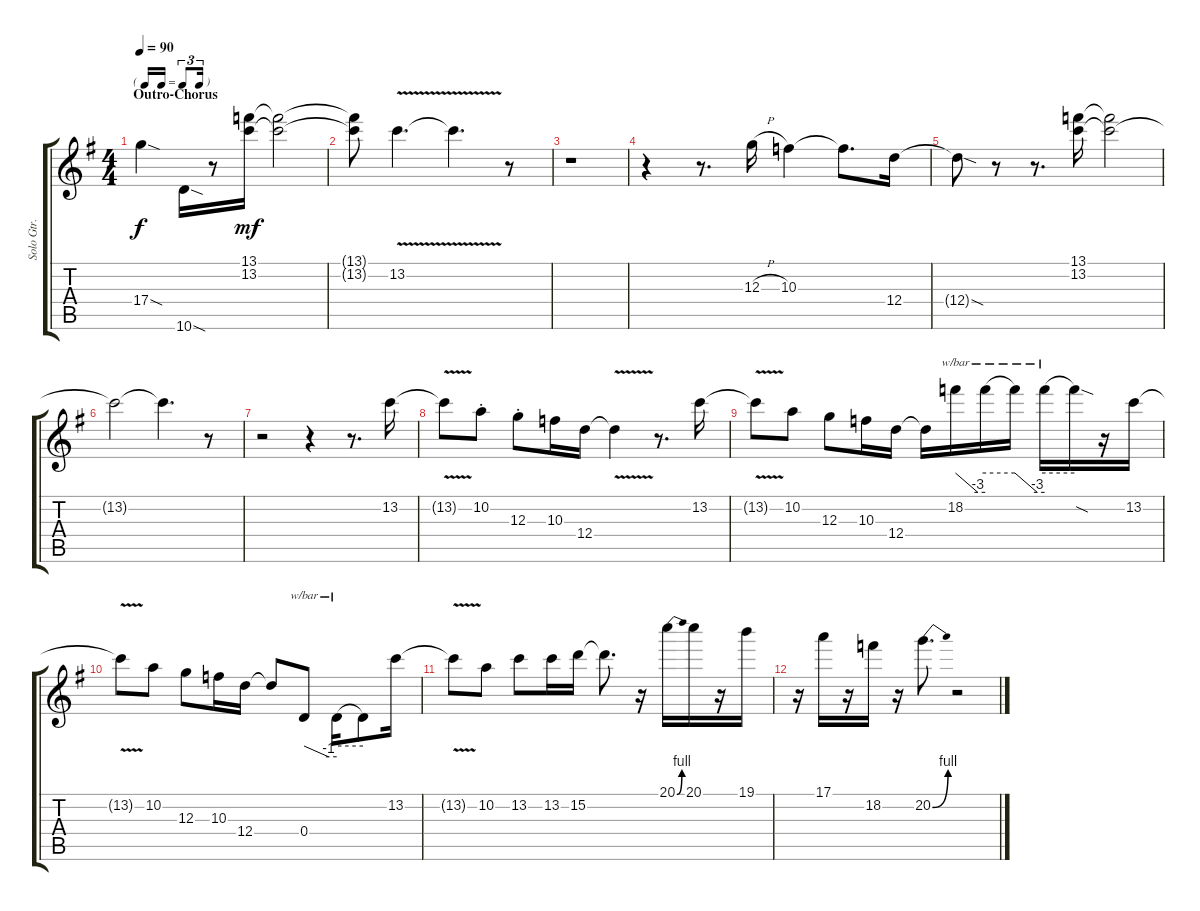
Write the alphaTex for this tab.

\track ("Solo Gtr." "Solo Gtr.") {instrument distortionguitar}
\staff {score tabs}
\tuning (E4 B3 G3 D3 A2 E2) {hide}
\ts (4 4)
\tf triplet16th
\section ("" "Outro-Chorus")
\tempo 90
\clef g2
\ks g
17.4{sod}.4{dy f} 10.6{sod}.16 r.8 (13.1 13.2).16{dy mf} (13.1{t} 13.2{t}).2 |
(13.1{t} 13.2{t}).8 13.2{v}.4{d} 13.2{v t}.4{d} r.8 |
r.1 |
r.4 r.8{d} 12.3{h}.16 10.3.4 10.3{t}.8{d} 12.4.16 |
12.4{sod t}.8 r.8 r.8{d} (13.1 13.2).16 (13.1{t} 13.2{t}).2 |
13.2{t}.2 13.2{t}.4{d} r.8 |
r.2 r.4 r.8{d} 13.2.16 |
13.2{v t}.8 10.2{st}.8 12.3{st}.8 10.3.16 12.4.16 12.4{v t}.4 r.8{d} 13.2.16 |
13.2{v t}.8 10.2.8 12.3.8 10.3.16 12.4.16 12.4{t}.16 18.2.16{tbe (custom default 0 0 45 -12 60 -12)} 18.2{t}.16{tbe (hold default 0 0 60 0)} 18.2{t}.16{tbe (custom default 0 0 45 -12 60 -12)} 18.2{t}.16{tbe (hold default 0 0 60 0)} 18.2{sod t}.16 r.16 13.2.16 |
13.2{v t}.8 10.2.8 12.3.8 10.3.16 12.4.16 12.4{t}.8 0.4.8{tbe (custom default 0 0 45 -4 60 -4)} 0.4{t}.16{tbe (hold default 0 0 60 0)} 0.4{t}.8 13.2.16 |
13.2{v t}.8 10.2.8 13.2.8 13.2.16 15.2.16 15.2{t}.8{d} r.16 20.1{be (bend 0 0 60 4)}.16 20.1.16 r.16 19.1.16 |
r.16 17.1.16 r.16 18.2.16 r.16 20.2{be (bend 0 0 60 4)}.8{d} r.2
